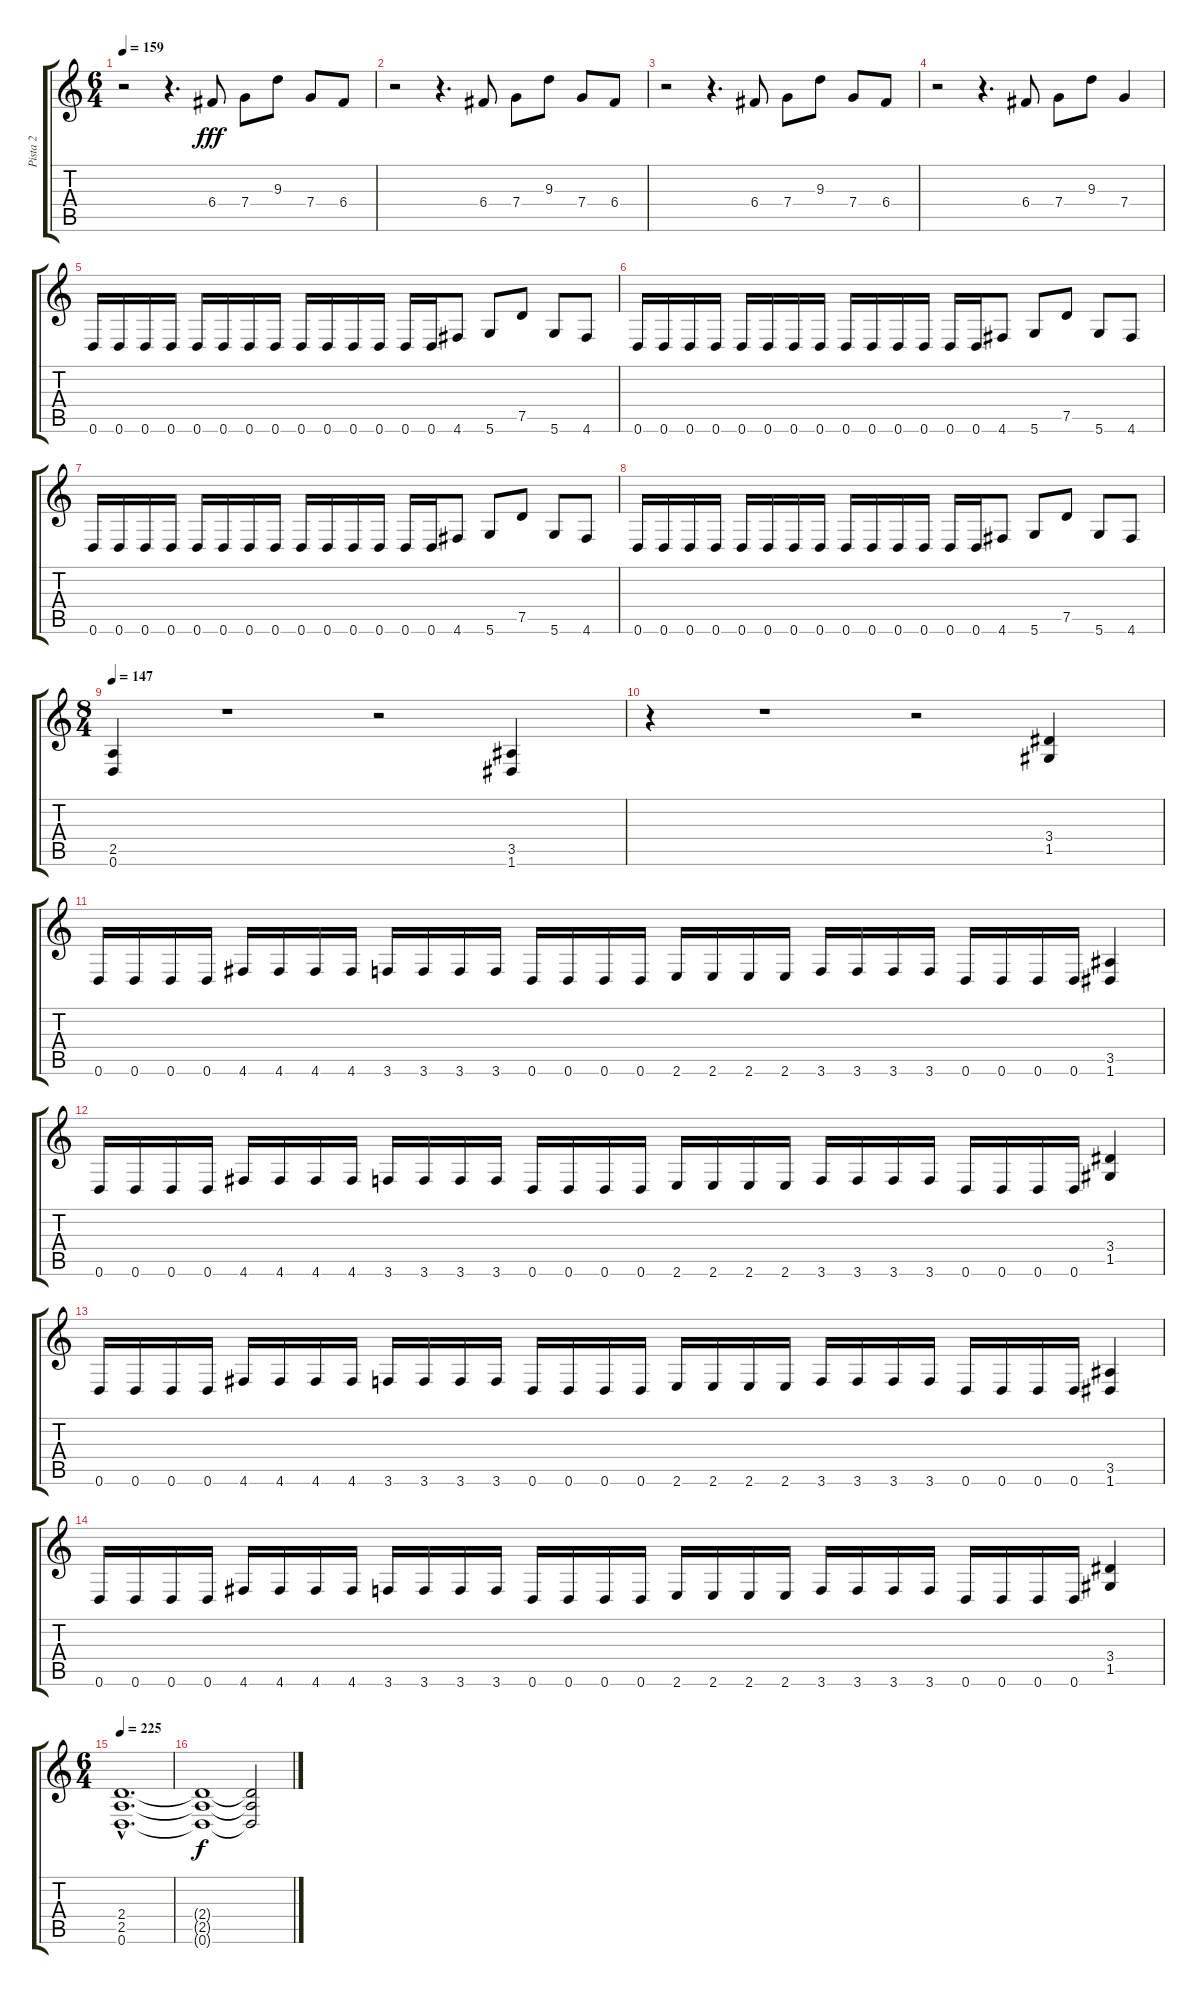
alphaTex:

\track ("Pista 2" "Pista 2") {instrument distortionguitar}
\staff {score tabs}
\tuning (D4 A3 F3 C3 G2 D2) {hide}
\ts (6 4)
\tempo 159
\clef g2
\ks c
r.2{dy fff instrument distortionguitar} r.4{d} 6.4.8 7.4.8 9.3.8 7.4.8 6.4.8 |
r.2 r.4{d} 6.4.8 7.4.8 9.3.8 7.4.8 6.4.8 |
r.2 r.4{d} 6.4.8 7.4.8 9.3.8 7.4.8 6.4.8 |
r.2 r.4{d} 6.4.8 7.4.8 9.3.8 7.4.4 |
0.6.16 0.6.16 0.6.16 0.6.16 0.6.16 0.6.16 0.6.16 0.6.16 0.6.16 0.6.16 0.6.16 0.6.16 0.6.16 0.6.16 4.6.8 5.6.8 7.5.8 5.6.8 4.6.8 |
0.6.16 0.6.16 0.6.16 0.6.16 0.6.16 0.6.16 0.6.16 0.6.16 0.6.16 0.6.16 0.6.16 0.6.16 0.6.16 0.6.16 4.6.8 5.6.8 7.5.8 5.6.8 4.6.8 |
0.6.16 0.6.16 0.6.16 0.6.16 0.6.16 0.6.16 0.6.16 0.6.16 0.6.16 0.6.16 0.6.16 0.6.16 0.6.16 0.6.16 4.6.8 5.6.8 7.5.8 5.6.8 4.6.8 |
0.6.16 0.6.16 0.6.16 0.6.16 0.6.16 0.6.16 0.6.16 0.6.16 0.6.16 0.6.16 0.6.16 0.6.16 0.6.16 0.6.16 4.6.8 5.6.8 7.5.8 5.6.8 4.6.8 |
\ts (8 4)
\tempo 147
(2.5 0.6).4 r.1 r.2 (3.5 1.6).4 |
r.4 r.1 r.2 (3.4 1.5).4 |
0.6.16 0.6.16 0.6.16 0.6.16 4.6.16 4.6.16 4.6.16 4.6.16 3.6.16 3.6.16 3.6.16 3.6.16 0.6.16 0.6.16 0.6.16 0.6.16 2.6.16 2.6.16 2.6.16 2.6.16 3.6.16 3.6.16 3.6.16 3.6.16 0.6.16 0.6.16 0.6.16 0.6.16 (3.5 1.6).4 |
0.6.16 0.6.16 0.6.16 0.6.16 4.6.16 4.6.16 4.6.16 4.6.16 3.6.16 3.6.16 3.6.16 3.6.16 0.6.16 0.6.16 0.6.16 0.6.16 2.6.16 2.6.16 2.6.16 2.6.16 3.6.16 3.6.16 3.6.16 3.6.16 0.6.16 0.6.16 0.6.16 0.6.16 (3.4 1.5).4 |
0.6.16 0.6.16 0.6.16 0.6.16 4.6.16 4.6.16 4.6.16 4.6.16 3.6.16 3.6.16 3.6.16 3.6.16 0.6.16 0.6.16 0.6.16 0.6.16 2.6.16 2.6.16 2.6.16 2.6.16 3.6.16 3.6.16 3.6.16 3.6.16 0.6.16 0.6.16 0.6.16 0.6.16 (3.5 1.6).4 |
0.6.16 0.6.16 0.6.16 0.6.16 4.6.16 4.6.16 4.6.16 4.6.16 3.6.16 3.6.16 3.6.16 3.6.16 0.6.16 0.6.16 0.6.16 0.6.16 2.6.16 2.6.16 2.6.16 2.6.16 3.6.16 3.6.16 3.6.16 3.6.16 0.6.16 0.6.16 0.6.16 0.6.16 (3.4 1.5).4 |
\ts (6 4)
\tempo 225
(2.4{hac} 2.5{hac} 0.6{hac}).1{d} |
(2.4{t} 2.5{t} 0.6{t}).1{dy f} (2.4{t} 2.5{t} 0.6{t}).2
